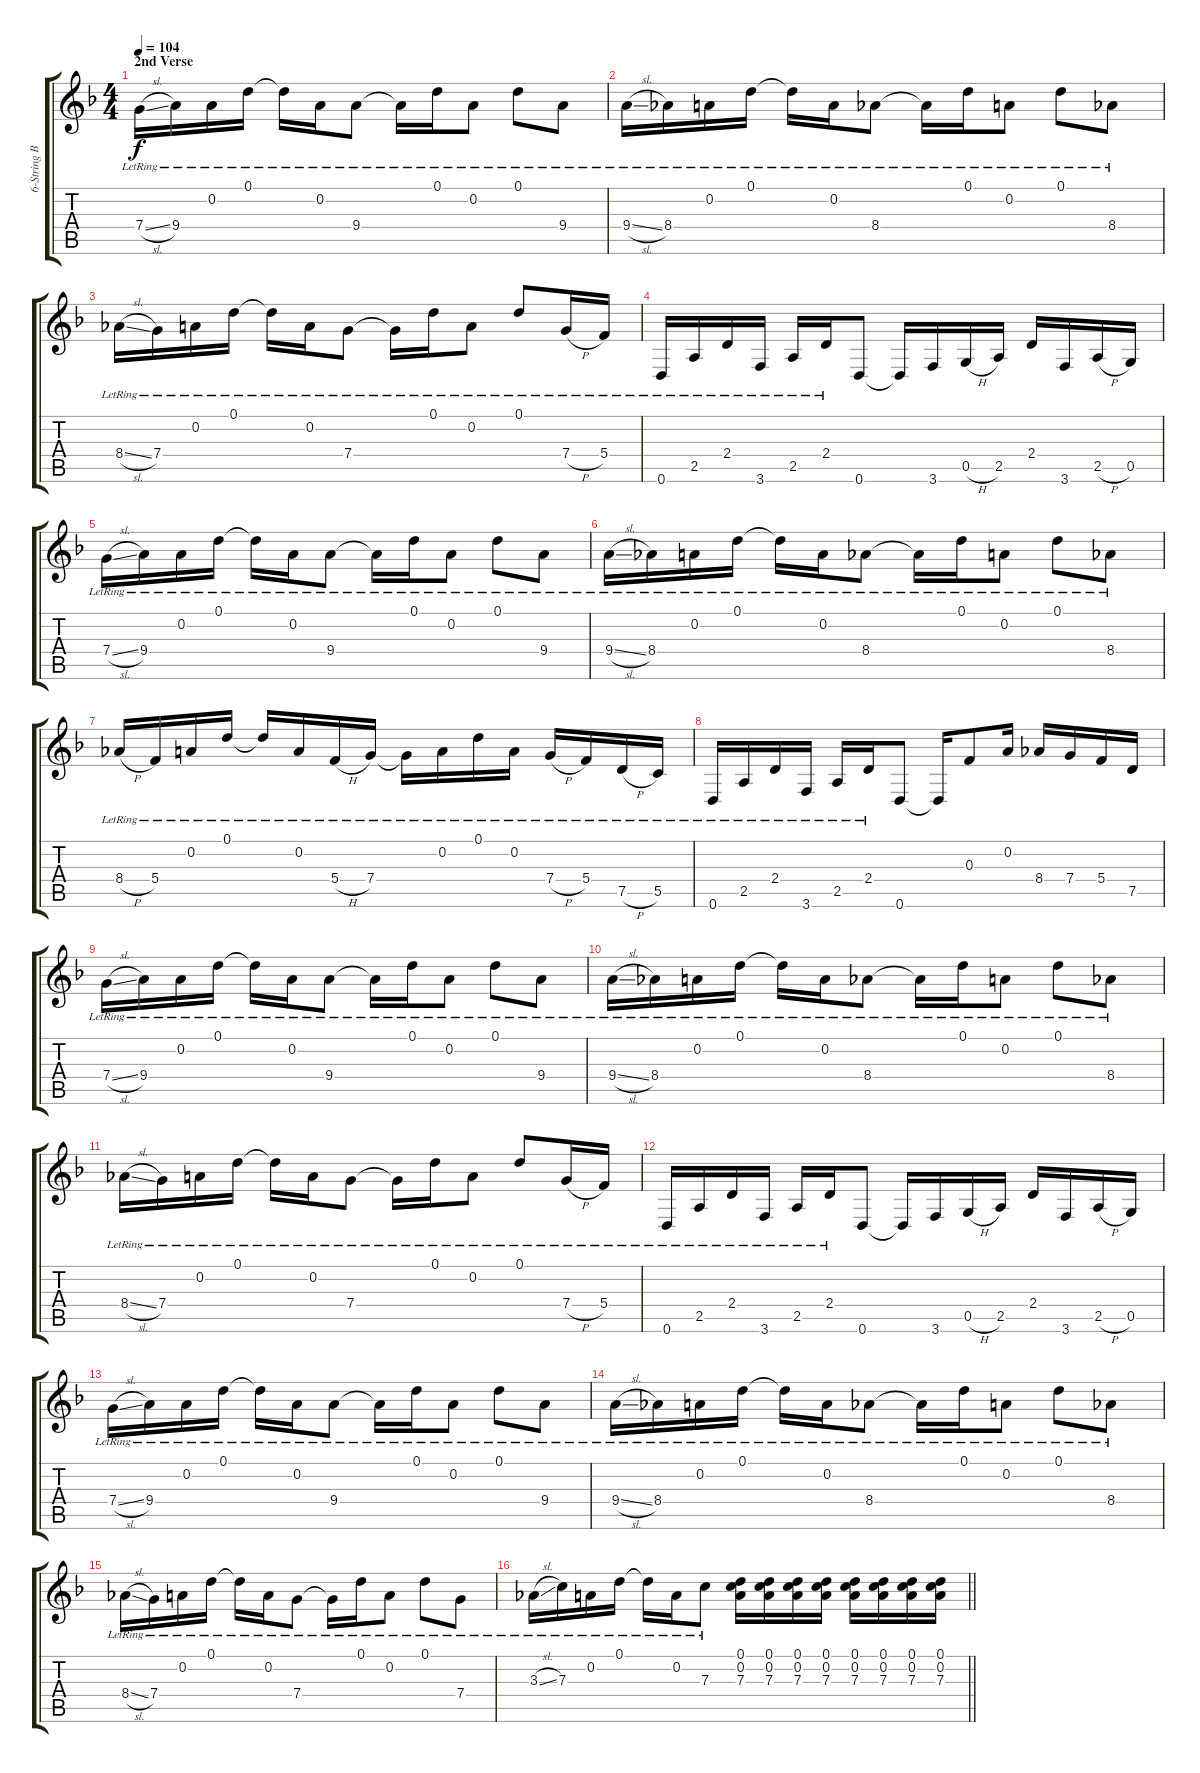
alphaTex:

\track ("6-String Banjo" "6-String B") {instrument banjo}
\staff {score tabs}
\tuning (D4 A3 F3 C3 G2 D2) {hide}
\displaytranspose 12
\ts (4 4)
\section ("" "2nd Verse")
\tempo 104
\clef g2
\ks dminor
7.4{sl lr}.16{dy f} 9.4{lr}.16 0.2{lr}.16 0.1{lr}.16 0.1{lr t}.16 0.2{lr}.16 9.4{lr}.8 9.4{lr t}.16 0.1{lr}.16 0.2{lr}.8 0.1{lr}.8 9.4{lr}.8 |
9.4{sl lr}.16 8.4{lr}.16 0.2{lr}.16 0.1{lr}.16 0.1{lr t}.16 0.2{lr}.16 8.4{lr}.8 8.4{lr t}.16 0.1{lr}.16 0.2{lr}.8 0.1{lr}.8 8.4{lr}.8 |
8.4{sl lr}.16 7.4{lr}.16 0.2{lr}.16 0.1{lr}.16 0.1{lr t}.16 0.2{lr}.16 7.4{lr}.8 7.4{lr t}.16 0.1{lr}.16 0.2{lr}.8 0.1{lr}.8 7.4{h lr}.16 5.4{lr}.16 |
0.6{lr}.16 2.5{lr}.16 2.4{lr}.16 3.6{lr}.16 2.5{lr}.16 2.4{lr}.16 0.6.8 0.6{t}.16 3.6.16 0.5{h}.16 2.5.16 2.4.16 3.6.16 2.5{h}.16 0.5.16 |
7.4{sl lr}.16 9.4{lr}.16 0.2{lr}.16 0.1{lr}.16 0.1{lr t}.16 0.2{lr}.16 9.4{lr}.8 9.4{lr t}.16 0.1{lr}.16 0.2{lr}.8 0.1{lr}.8 9.4{lr}.8 |
9.4{sl lr}.16 8.4{lr}.16 0.2{lr}.16 0.1{lr}.16 0.1{lr t}.16 0.2{lr}.16 8.4{lr}.8 8.4{lr t}.16 0.1{lr}.16 0.2{lr}.8 0.1{lr}.8 8.4{lr}.8 |
8.4{h lr}.16 5.4{lr}.16 0.2{lr}.16 0.1{lr}.16 0.1{lr t}.16 0.2{lr}.16 5.4{h lr}.16 7.4{lr}.16 7.4{lr t}.16 0.2{lr}.16 0.1{lr}.16 0.2{lr}.16 7.4{h lr}.16 5.4{lr}.16 7.5{h lr}.16 5.5{lr}.16 |
0.6{lr}.16 2.5{lr}.16 2.4{lr}.16 3.6{lr}.16 2.5{lr}.16 2.4{lr}.16 0.6.8 0.6{t}.16 0.3.8 0.2.16 8.4.16 7.4.16 5.4.16 7.5.16 |
7.4{sl lr}.16 9.4{lr}.16 0.2{lr}.16 0.1{lr}.16 0.1{lr t}.16 0.2{lr}.16 9.4{lr}.8 9.4{lr t}.16 0.1{lr}.16 0.2{lr}.8 0.1{lr}.8 9.4{lr}.8 |
9.4{sl lr}.16 8.4{lr}.16 0.2{lr}.16 0.1{lr}.16 0.1{lr t}.16 0.2{lr}.16 8.4{lr}.8 8.4{lr t}.16 0.1{lr}.16 0.2{lr}.8 0.1{lr}.8 8.4{lr}.8 |
8.4{sl lr}.16 7.4{lr}.16 0.2{lr}.16 0.1{lr}.16 0.1{lr t}.16 0.2{lr}.16 7.4{lr}.8 7.4{lr t}.16 0.1{lr}.16 0.2{lr}.8 0.1{lr}.8 7.4{h lr}.16 5.4{lr}.16 |
0.6{lr}.16 2.5{lr}.16 2.4{lr}.16 3.6{lr}.16 2.5{lr}.16 2.4{lr}.16 0.6.8 0.6{t}.16 3.6.16 0.5{h}.16 2.5.16 2.4.16 3.6.16 2.5{h}.16 0.5.16 |
7.4{sl lr}.16 9.4{lr}.16 0.2{lr}.16 0.1{lr}.16 0.1{lr t}.16 0.2{lr}.16 9.4{lr}.8 9.4{lr t}.16 0.1{lr}.16 0.2{lr}.8 0.1{lr}.8 9.4{lr}.8 |
9.4{sl lr}.16 8.4{lr}.16 0.2{lr}.16 0.1{lr}.16 0.1{lr t}.16 0.2{lr}.16 8.4{lr}.8 8.4{lr t}.16 0.1{lr}.16 0.2{lr}.8 0.1{lr}.8 8.4{lr}.8 |
8.4{sl lr}.16 7.4{lr}.16 0.2{lr}.16 0.1{lr}.16 0.1{lr t}.16 0.2{lr}.16 7.4{lr}.8 7.4{lr t}.16 0.1{lr}.16 0.2{lr}.8 0.1{lr}.8 7.4{lr}.8 |
\barLineRight lightlight
3.3{sl lr}.16 7.3{lr}.16 0.2{lr}.16 0.1{lr}.16 0.1{lr t}.16 0.2{lr}.16 7.3{lr}.8 (0.1 0.2 7.3).16 (0.1 0.2 7.3).16 (0.1 0.2 7.3).16 (0.1 0.2 7.3).16 (0.1 0.2 7.3).16 (0.1 0.2 7.3).16 (0.1 0.2 7.3).16 (0.1 0.2 7.3).16
